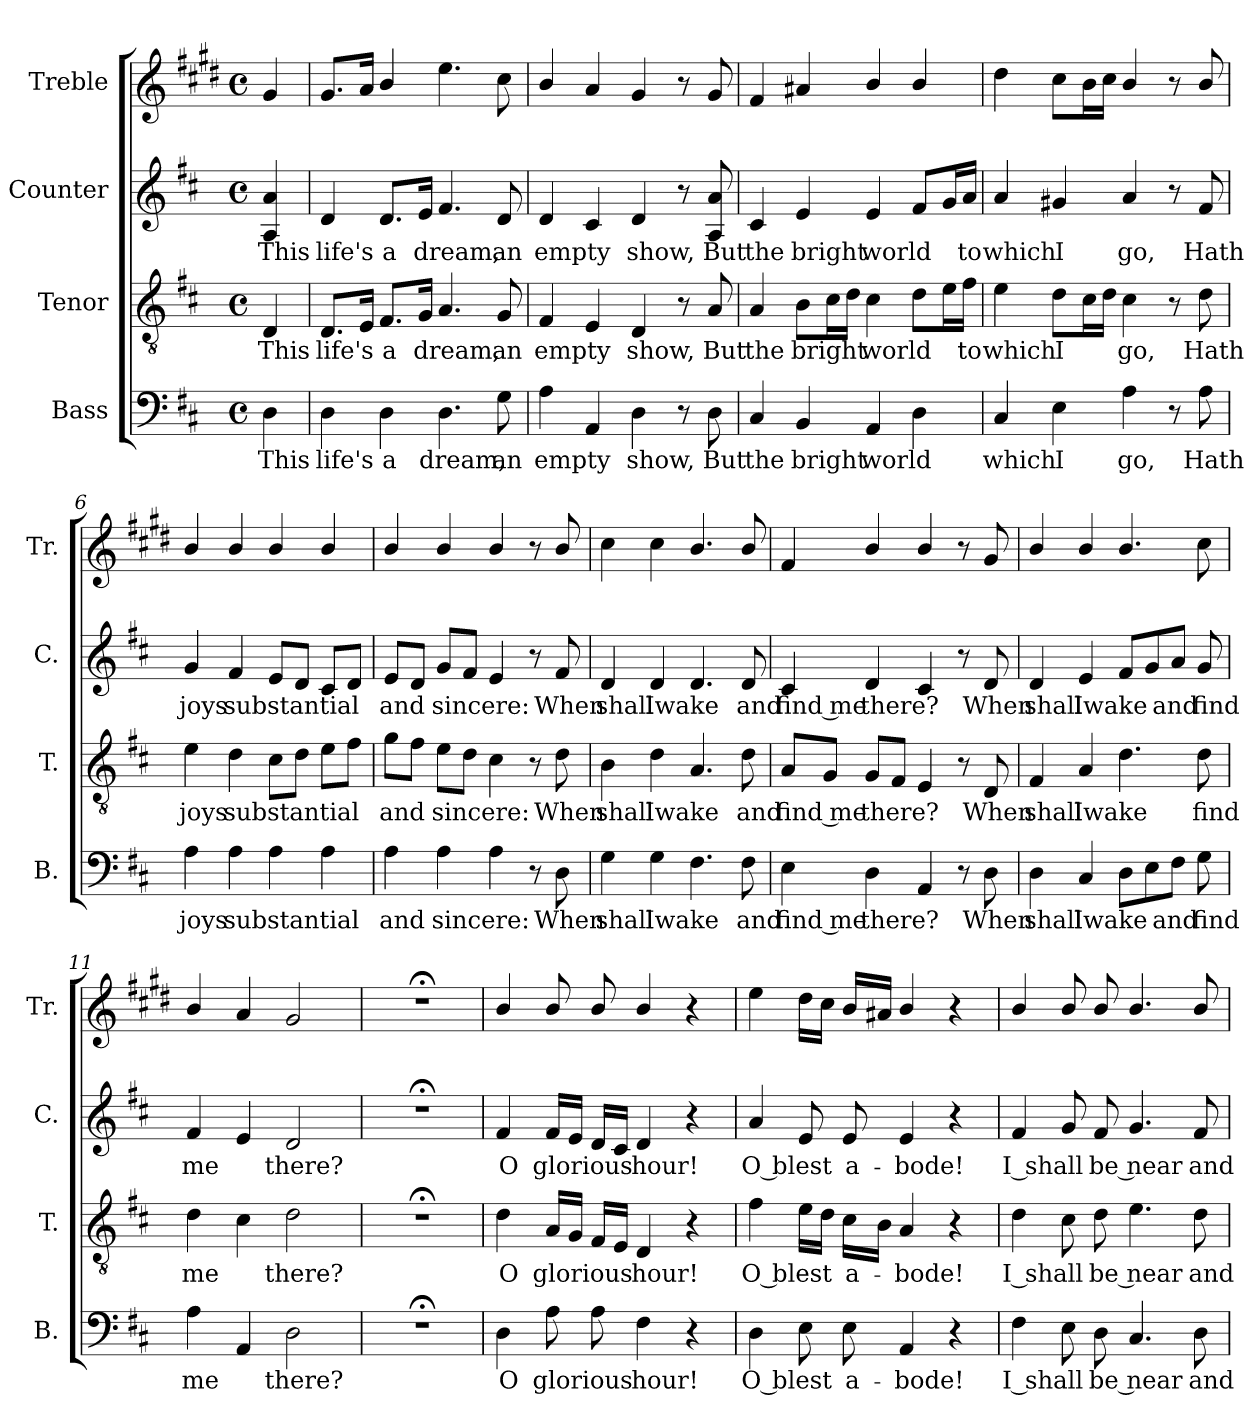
**kern	**text	**kern	**text	**kern	**text	**kern
*part4	*part4	*part3	*part3	*part2	*part2	*part1
*staff4	*staff4	*staff3	*staff3	*staff2	*staff2	*staff1
*I"Bass	*	*I"Tenor	*	*I"Counter	*	*I"Treble
*I'B.	*	*I'T.	*	*I'C.	*	*I'Tr.
*clefF4	*	*clefGv2	*	*clefG2	*	*clefG2
*	*	*	*	*	*	*ITrd1c2
*k[f#c#]	*	*k[f#c#]	*	*k[f#c#]	*	*k[f#c#]
*D:	*	*D:	*	*D:	*	*D:
*M4/4	*	*M4/4	*	*M4/4	*	*M4/4
*met(c)	*	*met(c)	*	*met(c)	*	*met(c)
=1	=1	=1	=1	=1	=1	=1
!LO:N:head=solid	!LO:LY:a	!LO:N:head=solid	!LO:LY:a	!	!LO:LY:b	!LO:N:head=solid
4D\	This	4D/	This	4A/ 4a/	This	4f#/
=2	=2	=2	=2	=2	=2	=2
!LO:N:head=solid	!LO:LY:a	!LO:N:head=solid	!LO:LY:a	!LO:N:head=solid	!LO:LY:b	!LO:N:head=solid
4D\	life's	8.D/L	life's	4d/	life's	8.f#/L
!	!	!	!	!	!	!LO:N:head=solid
.	.	16E/Jk	.	.	.	16g/Jk
!LO:N:head=solid	!LO:LY:a:rj	!LO:N:head=solid	!LO:LY:a:rj	!LO:N:head=solid	!LO:LY:b:rj	!
4D\	a	8.F#/L	a	8.d/L	a	4a/
!	!	!LO:N:head=solid	!LO:LY:a	!	!LO:LY:b	!
.	.	16G/Jk	dream,	16e/Jk	dream,	.
!LO:N:head=solid	!LO:LY:a	!	!	!LO:N:head=solid	!	!LO:N:head=solid
4.D\	dream,	4.A/	.	4.f#/	.	4.dd\
!LO:N:head=solid	!LO:LY:a	!LO:N:head=solid	!LO:LY:a	!LO:N:head=solid	!LO:LY:b	!LO:N:head=solid
8G\	an	8G/	an	8d/	an	8b\
=3	=3	=3	=3	=3	=3	=3
!	!LO:LY:a	!LO:N:head=solid	!LO:LY:a	!LO:N:head=solid	!LO:LY:b	!
4A\	empty	4F#/	empty	4d/	empty	4a/
!	!	!	!	!LO:N:head=solid	!	!LO:N:head=solid
4AA/	.	4E/	.	4c#/	.	4g/
!LO:N:head=solid	!LO:LY:a	!LO:N:head=solid	!LO:LY:a	!LO:N:head=solid	!LO:LY:b	!LO:N:head=solid
4D\	show,	4D/	show,	4d/	show,	4f#/
8rC	.	8rA	.	8ra	.	8ra
!LO:N:head=solid	!LO:LY:a	!	!LO:LY:a	!	!LO:LY:b	!LO:N:head=solid
8D\	But	8A/	But	8A/ 8a/	But	8f#/
=4	=4	=4	=4	=4	=4	=4
!LO:N:head=solid	!LO:LY:a	!	!LO:LY:a	!LO:N:head=solid	!LO:LY:b	!
4C#/	the	4A/	the	4c#/	the	4e/
!LO:N:head=solid	!LO:LY:a	!LO:N:head=solid	!LO:LY:a	!	!LO:LY:b	!LO:N:head=solid
4BB/	bright	8B\L	bright	4e/	bright	4g#X/
!	!	!LO:N:head=solid	!	!	!	!
.	.	16c#\L	.	.	.	.
!	!	!LO:N:head=solid	!	!	!	!
.	.	16d\JJ	.	.	.	.
!	!LO:LY:a	!LO:N:head=solid	!LO:LY:a	!	!LO:LY:b	!
4AA/	world	4c#\	world	4e/	world	4a/
!LO:N:head=solid	!	!LO:N:head=solid	!	!LO:N:head=solid	!	!
4D\	.	8d\L	.	8f#/L	.	4a/
!	!	!	!	!LO:N:head=solid	!	!
.	.	16e\L	.	16g/L	.	.
!	!	!LO:N:head=solid	!LO:LY:a:rj	!	!LO:LY:b:rj	!
.	.	16f#\JJ	to	16a/JJ	to	.
=5	=5	=5	=5	=5	=5	=5
!LO:N:head=solid	!LO:LY:a	!	!LO:LY:a	!	!LO:LY:b	!LO:N:head=solid
4C#/	which	4e\	which	4a/	which	4cc#>\
!	!LO:LY:a	!LO:N:head=solid	!LO:LY:a	!LO:N:head=solid	!LO:LY:b	!LO:N:head=solid
4E\	I	8d\L	I	4g#X/	I	8b\L
!	!	!LO:N:head=solid	!	!	!	!
.	.	16c#\L	.	.	.	16a\L
!	!	!LO:N:head=solid	!	!	!	!LO:N:head=solid
.	.	16d\JJ	.	.	.	16b\JJ
!	!LO:LY:a:rj	!LO:N:head=solid	!LO:LY:a:rj	!	!LO:LY:b:rj	!
4A\	go,	4c#\	go,	4a/	go,	4a/
8rC	.	8rA	.	8ra	.	8ra
!	!LO:LY:a	!LO:N:head=solid	!LO:LY:a	!LO:N:head=solid	!LO:LY:b	!
8A\	Hath	8d\	Hath	8f#/	Hath	8a/
=6	=6	=6	=6	=6	=6	=6
!	!LO:LY:a	!	!LO:LY:a	!LO:N:head=solid	!LO:LY:b	!
4A\	joys	4e\	joys	4g/	joys	4a/
!	!LO:LY:a	!LO:N:head=solid	!LO:LY:a	!LO:N:head=solid	!LO:LY:b	!
4A\	substantial	4d\	substantial	4f#/	substantial	4a/
!	!	!LO:N:head=solid	!	!	!	!
4A\	.	8c#\L	.	8e/L	.	4a/
!	!	!LO:N:head=solid	!	!LO:N:head=solid	!	!
.	.	8d\J	.	8d/J	.	.
!	!	!	!	!LO:N:head=solid	!	!
4A\	.	8e\L	.	8c#/L	.	4a/
!	!	!LO:N:head=solid	!	!LO:N:head=solid	!	!
.	.	8f#\J	.	8d/J	.	.
=7	=7	=7	=7	=7	=7	=7
!	!LO:LY:a	!LO:N:head=solid	!LO:LY:a	!	!LO:LY:b	!
4A\	and	8g\L	and	8e/L	and	4a/
!	!	!LO:N:head=solid	!	!LO:N:head=solid	!	!
.	.	8f#\J	.	8d/J	.	.
!	!LO:LY:a	!	!LO:LY:a	!LO:N:head=solid	!LO:LY:b	!
4A\	sincere:	8e\L	sincere:	8g/L	sincere:	4a/
!	!	!LO:N:head=solid	!	!LO:N:head=solid	!	!
.	.	8d\J	.	8f#/J	.	.
!	!	!LO:N:head=solid	!	!	!	!
4A\	.	4c#\	.	4e/	.	4a/
8rC	.	8rA	.	8ra	.	8ra
!LO:N:head=solid	!LO:LY:a	!LO:N:head=solid	!LO:LY:a	!LO:N:head=solid	!LO:LY:b	!
8D\	When	8d\	When	8f#/	When	8a/
=8	=8	=8	=8	=8	=8	=8
!LO:N:head=solid	!LO:LY:a	!LO:N:head=solid	!LO:LY:a	!LO:N:head=solid	!LO:LY:b	!LO:N:head=solid
4G\	shall	4B\	shall	4d/	shall	4b\
!LO:N:head=solid	!LO:LY:a	!LO:N:head=solid	!LO:LY:a	!LO:N:head=solid	!LO:LY:b	!LO:N:head=solid
4G\	Iwake	4d\	Iwake	4d/	Iwake	4b\
!LO:N:head=solid	!	!	!	!LO:N:head=solid	!	!
4.F#\	.	4.A/	.	4.d/	.	4.a/
!LO:N:head=solid	!LO:LY:a	!LO:N:head=solid	!LO:LY:a	!LO:N:head=solid	!LO:LY:b	!
8F#\	and	8d\	and	8d/	and	8a/
!!LO:LB:g=z
=9	=9	=9	=9	=9	=9	=9
!	!LO:LY:a:rj	!	!LO:LY:a:rj	!LO:N:head=solid	!LO:LY:b:rj	!
4E\	find me	8A/L	find me	4c#/	find me	4e/
!	!	!LO:N:head=solid	!	!	!	!
.	.	8G/J	.	.	.	.
!LO:N:head=solid	!LO:LY:a	!LO:N:head=solid	!LO:LY:a	!LO:N:head=solid	!LO:LY:b	!
4D\	there?	8G/L	there?	4d/	there?	4a/
!	!	!LO:N:head=solid	!	!	!	!
.	.	8F#/J	.	.	.	.
!	!	!	!	!LO:N:head=solid	!	!
4AA/	.	4E/	.	4c#/	.	4a/
8rC	.	8rA	.	8ra	.	8ra
!LO:N:head=solid	!LO:LY:a	!LO:N:head=solid	!LO:LY:a	!LO:N:head=solid	!LO:LY:b	!LO:N:head=solid
8D\	When	8D/	When	8d/	When	8f#</
=10	=10	=10	=10	=10	=10	=10
!LO:N:head=solid	!LO:LY:a	!LO:N:head=solid	!LO:LY:a	!LO:N:head=solid	!LO:LY:b	!
4D\	shall	4F#/	shall	4d/	shall	4a</
!LO:N:head=solid	!LO:LY:a	!	!LO:LY:a	!	!LO:LY:b	!
4C#/	Iwake	4A/	Iwake	4e/	Iwake	4a/
!LO:N:head=solid	!	!LO:N:head=solid	!	!LO:N:head=solid	!	!
8D\L	.	4.d\	.	8f#/L	.	4.a/
!	!	!	!	!LO:N:head=solid	!	!
8E\	.	.	.	8g/	.	.
!LO:N:head=solid	!LO:LY:a	!	!	!	!LO:LY:b	!
8F#\J	and	.	.	8a/J	and	.
!LO:N:head=solid	!LO:LY:a	!LO:N:head=solid	!LO:LY:a	!LO:N:head=solid	!LO:LY:b	!LO:N:head=solid
8G\	find	8d\	find	8g/	find	8b\
=11	=11	=11	=11	=11	=11	=11
!	!LO:LY:a	!LO:N:head=solid	!LO:LY:a	!LO:N:head=solid	!LO:LY:b	!
4A\	me	4d\	me	4f#/	me	4a/
!	!	!LO:N:head=solid	!	!	!	!LO:N:head=solid
4AA/	.	4c#\	.	4e/	.	4g/
!	!LO:LY:a	!	!LO:LY:a	!	!LO:LY:b	!LO:N:head=open
2D\	there?	2d\	there?	2d/	there?	2f#/
=12	=12	=12	=12	=12	=12	=12
1r;<	.	1r;<	.	1r;<	.	1r;<
=13	=13	=13	=13	=13	=13	=13
!LO:N:head=solid	!LO:LY:a	!LO:N:head=solid	!LO:LY:a	!LO:N:head=solid	!LO:LY:b	!
4D\	O	4d\	O	4f#/	O	4a/
!	!LO:LY:a	!	!LO:LY:a	!LO:N:head=solid	!LO:LY:b	!
8A\	glorious	16A/LL	glorious	16f#/LL	glorious	8a/
!	!	!LO:N:head=solid	!	!	!	!
.	.	16G/JJ	.	16e/JJ	.	.
!	!	!LO:N:head=solid	!	!LO:N:head=solid	!	!
8A\	.	16F#/LL	.	16d/LL	.	8a/
!	!	!	!	!LO:N:head=solid	!	!
.	.	16E/JJ	.	16c#/JJ	.	.
!LO:N:head=solid	!LO:LY:a	!LO:N:head=solid	!LO:LY:a	!LO:N:head=solid	!LO:LY:b	!
4F#\	hour!	4D/	hour!	4d/	hour!	4a/
4r	.	4r	.	4r	.	4r
=14	=14	=14	=14	=14	=14	=14
!LO:N:head=solid	!LO:LY:a:rj	!LO:N:head=solid	!LO:LY:a:rj	!	!LO:LY:b:rj	!LO:N:head=solid
4D\	O blest	4f#\	O blest	4a/	O blest	4dd\
!	!	!	!	!	!	!LO:N:head=solid
8E\	.	16e\LL	.	8e/	.	16cc#\LL
!	!	!LO:N:head=solid	!	!	!	!LO:N:head=solid
.	.	16d\JJ	.	.	.	16b\JJ
!	!LO:LY:a:rj	!LO:N:head=solid	!LO:LY:a:rj	!	!LO:LY:b:rj	!
8E\	a-	16c#\LL	a-	8e/	a-	16a/LL
!	!	!LO:N:head=solid	!	!	!	!LO:N:head=solid
.	.	16B\JJ	.	.	.	16g#X/JJ
!	!LO:LY:a	!	!LO:LY:a	!	!LO:LY:b	!
4AA/	-bode!	4A/	-bode!	4e/	-bode!	4a/
4r	.	4r	.	4r	.	4r
=15	=15	=15	=15	=15	=15	=15
!LO:N:head=solid	!LO:LY:a:rj	!LO:N:head=solid	!LO:LY:a:rj	!LO:N:head=solid	!LO:LY:b:rj	!
4F#\	I shall	4d\	I shall	4f#/	I shall	4a</
!	!	!LO:N:head=solid	!	!LO:N:head=solid	!	!
8E\	.	8c#\	.	8g/	.	8a/
!LO:N:head=solid	!LO:LY:a:rj	!LO:N:head=solid	!LO:LY:a:rj	!LO:N:head=solid	!LO:LY:b:rj	!
8D\	be near	8d\	be near	8f#/	be near	8a/
!LO:N:head=solid	!	!	!	!LO:N:head=solid	!	!
4.C#/	.	4.e\	.	4.g/	.	4.a/
!LO:N:head=solid	!LO:LY:a	!LO:N:head=solid	!LO:LY:a	!LO:N:head=solid	!LO:LY:b	!
8D\	and	8d\	and	8f#/	and	8a/
=	=	=	=	=	=	=
*-	*-	*-	*-	*-	*-	*-
